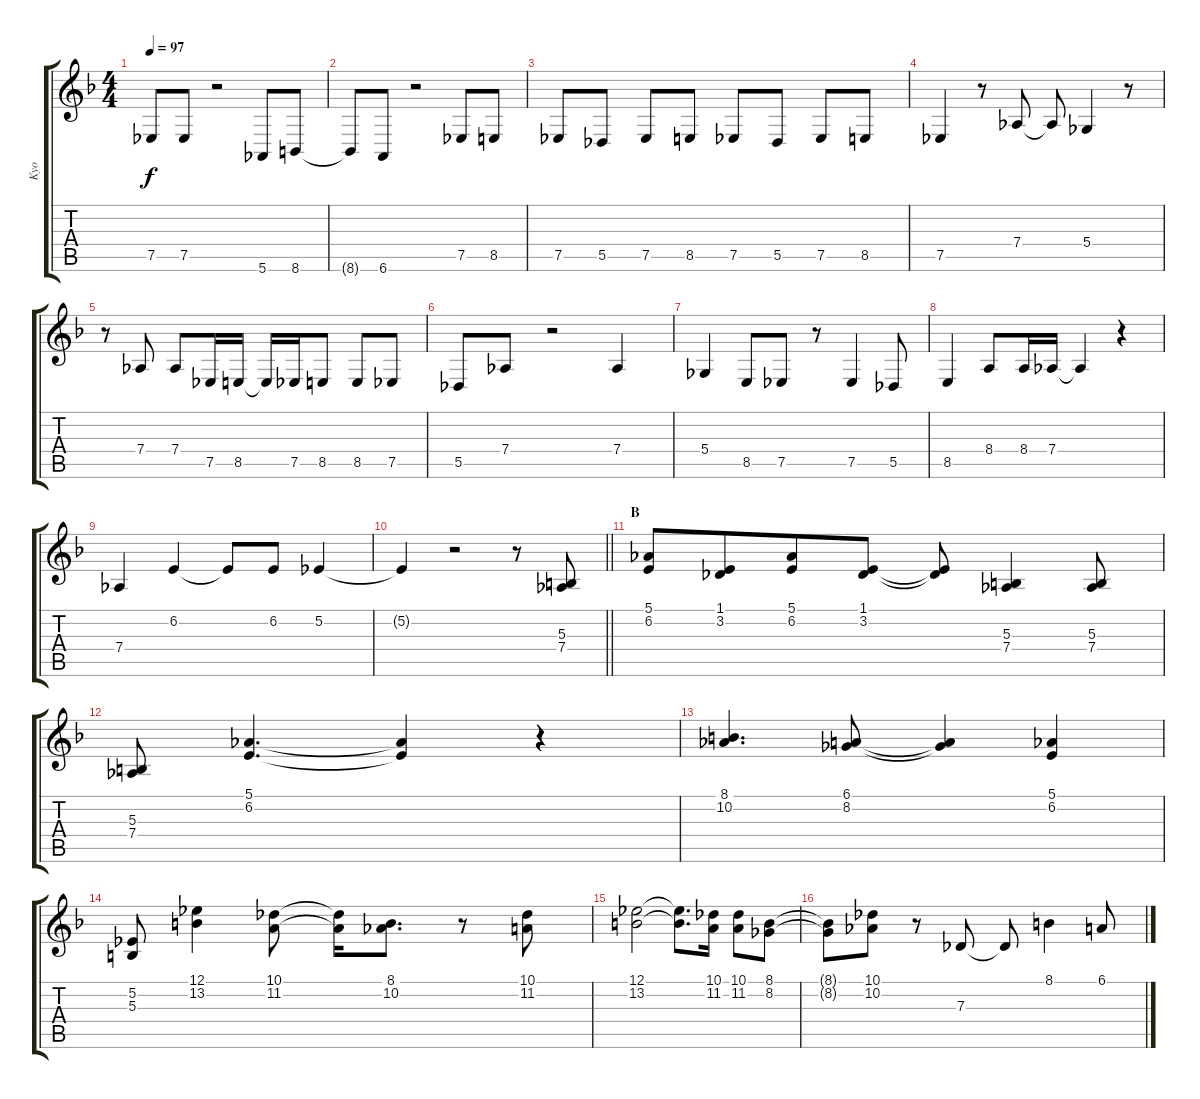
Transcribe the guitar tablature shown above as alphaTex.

\track ("Kyo" "Kyo") {mute instrument altosax}
\staff {score tabs}
\tuning (Eb4 Bb3 Gb3 Db3 Ab2 Eb2) {hide}
\ts (4 4)
\tempo 97
\clef g2
\ks dminor
7.5{t}.8{dy f} 7.5.8 r.2 5.6.8 8.6.8 |
8.6{t}.8 6.6.8 r.2 7.5.8 8.5.8 |
7.5.8 5.5.8 7.5.8 8.5.8 7.5.8 5.5.8 7.5.8 8.5.8 |
7.5.4 r.8 7.4.8 7.4{t}.8 5.4.4 r.8 |
r.8 7.4.8 7.4.8 7.5.16 8.5.16 8.5{t}.16 7.5.16 8.5.8 8.5.8 7.5.8 |
5.5.8 7.4.8 r.2 7.4.4 |
5.4.4 8.5.8 7.5.8 r.8 7.5.4 5.5.8 |
8.5.4 8.4.8 8.4.16 7.4.16 7.4{t}.4 r.4 |
7.4.4 6.2.4 6.2{t}.8 6.2.8 5.2.4 |
\barLineRight lightlight
5.2{t}.4 r.2 r.8 (5.3 7.4).8 |
\section ("" "B")
(5.1 6.2).8 (1.1 3.2).8{beam merge} (5.1 6.2).8 (1.1 3.2).8 (1.1{t} 3.2{t}).8 (5.3 7.4).4 (5.3 7.4).8 |
(5.3 7.4).8 (5.1 6.2).4{d} (5.1{t} 6.2{t}).4 r.4 |
(8.1 10.2).4{d} (6.1 8.2).8 (6.1{t} 8.2{t}).4 (5.1 6.2).4 |
(5.2 5.3).8 (12.1 13.2).4 (10.1 11.2).8 (10.1{t} 11.2{t}).16 (8.1 10.2).8{d} r.8 (10.1 11.2).8 |
(12.1 13.2).2 (12.1{t} 13.2{t}).8{d} (10.1 11.2).16 (10.1 11.2).8 (8.1 8.2).8 |
(8.1{t} 8.2{t}).8 (10.1 10.2).8 r.8 7.3.8 7.3{t}.8 8.1.4 6.1.8
